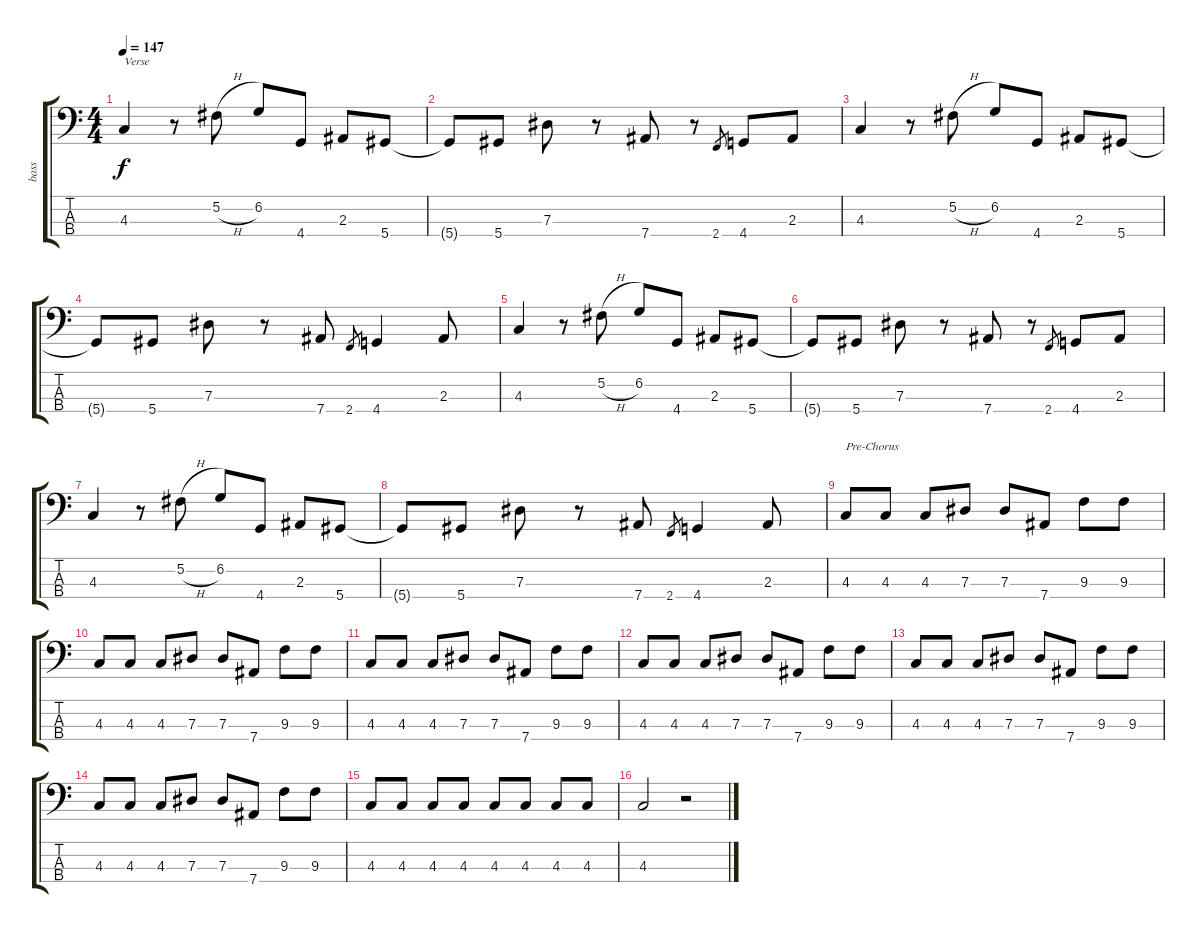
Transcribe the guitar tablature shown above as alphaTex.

\track ("bass" "bass") {instrument electricbassfinger}
\staff {score tabs}
\tuning (Gb2 Db2 Ab1 Eb1) {hide}
\ts (4 4)
\tempo 147
\clef f4
\ks c
4.3.4{txt "Verse" dy f} r.8 5.2{h}.8 6.2.8 4.4.8 2.3.8 5.4.8 |
5.4{t}.8 5.4.8 7.3.8 r.8 7.4.8 r.8 2.4.8{gr} 4.4.8 2.3.8 |
4.3.4 r.8 5.2{h}.8 6.2.8 4.4.8 2.3.8 5.4.8 |
5.4{t}.8 5.4.8 7.3.8 r.8 7.4.8 2.4.8{gr} 4.4.4 2.3.8 |
4.3.4 r.8 5.2{h}.8 6.2.8 4.4.8 2.3.8 5.4.8 |
5.4{t}.8 5.4.8 7.3.8 r.8 7.4.8 r.8 2.4.8{gr} 4.4.8 2.3.8 |
4.3.4 r.8 5.2{h}.8 6.2.8 4.4.8 2.3.8 5.4.8 |
5.4{t}.8 5.4.8 7.3.8 r.8 7.4.8 2.4.8{gr} 4.4.4 2.3.8 |
4.3.8{txt "Pre-Chorus"} 4.3.8 4.3.8 7.3.8 7.3.8 7.4.8 9.3.8 9.3.8 |
4.3.8 4.3.8 4.3.8 7.3.8 7.3.8 7.4.8 9.3.8 9.3.8 |
4.3.8 4.3.8 4.3.8 7.3.8 7.3.8 7.4.8 9.3.8 9.3.8 |
4.3.8 4.3.8 4.3.8 7.3.8 7.3.8 7.4.8 9.3.8 9.3.8 |
4.3.8 4.3.8 4.3.8 7.3.8 7.3.8 7.4.8 9.3.8 9.3.8 |
4.3.8 4.3.8 4.3.8 7.3.8 7.3.8 7.4.8 9.3.8 9.3.8 |
4.3.8 4.3.8 4.3.8 4.3.8 4.3.8 4.3.8 4.3.8 4.3.8 |
4.3.2 r.2
